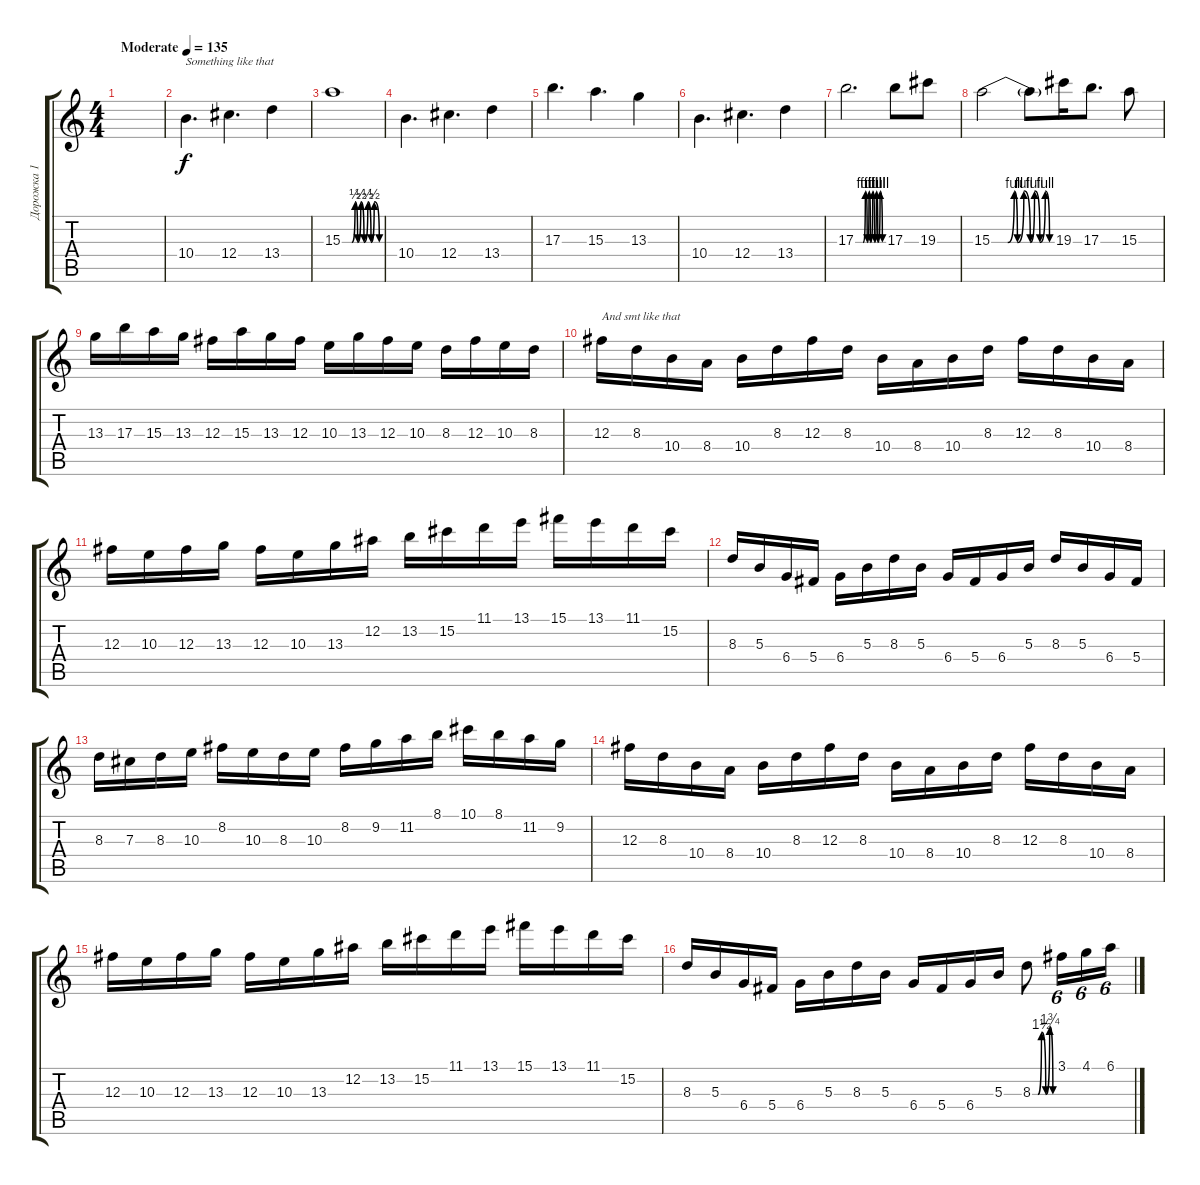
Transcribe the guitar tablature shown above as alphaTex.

\track ("Дорожка 1" "Дорожка 1") {instrument distortionguitar}
\staff {score tabs}
\tuning (Eb4 Bb3 Gb3 Db3 Ab2 Eb2) {hide}
\ts (4 4)
\tempo (135 "Moderate")
\clef g2
\ks c
|
10.4.4{d txt "Something like that "} 12.4.4{d} 13.4.4 |
15.3{be (custom 0 0 15 0 20 2 24 0 29 2 34 0 40 2 45 0 50 2 58 0 60 0)}.1 |
10.4.4{d} 12.4.4{d} 13.4.4 |
17.3.4{d} 15.3.4{d} 13.3.4 |
10.4.4{d} 12.4.4{d} 13.4.4 |
17.3{be (custom 0 0 16 0 21 4 25 0 29 4 32 0 37 4 41 0 45 4 48 0 53 4 58 0 60 0)}.2{d} 17.3.8 19.3.8 |
15.3{be (custom 0 0 15 0 21 4 24 0 30 4 36 0 40 4 45 0 50 4 54 0 60 0)}.2 15.3{t}.8 19.3.16 17.3.8{d} 15.3.8 |
13.3.16 17.3.16 15.3.16 13.3.16 12.3.16 15.3.16 13.3.16 12.3.16 10.3.16 13.3.16 12.3.16 10.3.16 8.3.16 12.3.16 10.3.16 8.3.16 |
12.3.16{txt "And smt like that"} 8.3.16 10.4.16 8.4.16 10.4.16 8.3.16 12.3.16 8.3.16 10.4.16 8.4.16 10.4.16 8.3.16 12.3.16 8.3.16 10.4.16 8.4.16 |
12.3.16 10.3.16 12.3.16 13.3.16 12.3.16 10.3.16 13.3.16 12.2.16 13.2.16 15.2.16 11.1.16 13.1.16 15.1.16 13.1.16 11.1.16 15.2.16 |
8.3.16 5.3.16 6.4.16 5.4.16 6.4.16 5.3.16 8.3.16 5.3.16 6.4.16 5.4.16 6.4.16 5.3.16 8.3.16 5.3.16 6.4.16 5.4.16 |
8.3.16 7.3.16 8.3.16 10.3.16 8.2.16 10.3.16 8.3.16 10.3.16 8.2.16 9.2.16 11.2.16 8.1.16 10.1.16 8.1.16 11.2.16 9.2.16 |
12.3.16 8.3.16 10.4.16 8.4.16 10.4.16 8.3.16 12.3.16 8.3.16 10.4.16 8.4.16 10.4.16 8.3.16 12.3.16 8.3.16 10.4.16 8.4.16 |
12.3.16 10.3.16 12.3.16 13.3.16 12.3.16 10.3.16 13.3.16 12.2.16 13.2.16 15.2.16 11.1.16 13.1.16 15.1.16 13.1.16 11.1.16 15.2.16 |
8.3.16 5.3.16 6.4.16 5.4.16 6.4.16 5.3.16 8.3.16 5.3.16 6.4.16 5.4.16 6.4.16 5.3.16 8.3{be (custom 0 0 15 0 25 6 37 0 48 7 57 0 60 0)}.8 3.1.16{tu (6 4)} 4.1.16{tu (6 4)} 6.1.16{tu (6 4)}
